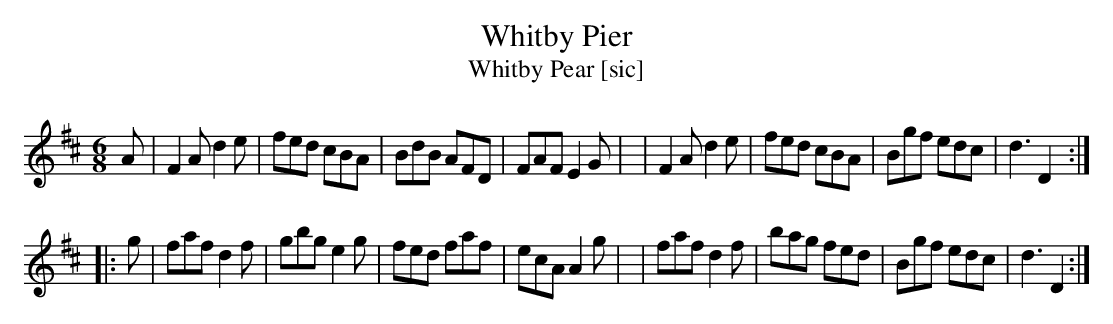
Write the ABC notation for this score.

X:1
T: Whitby Pier
T: Whitby Pear [sic]
M: 6/8
L: 1/8
K: D
A \
| F2A d2e | fed cBA | BdB AFD | FAF E2G |\
| F2A d2e | fed cBA | Bgf edc | d3  D2 :|
|: g \
| faf d2f | gbg e2g | fed faf | ecA A2g |\
| faf d2f | bag fed | Bgf edc | d3  D2 :|
